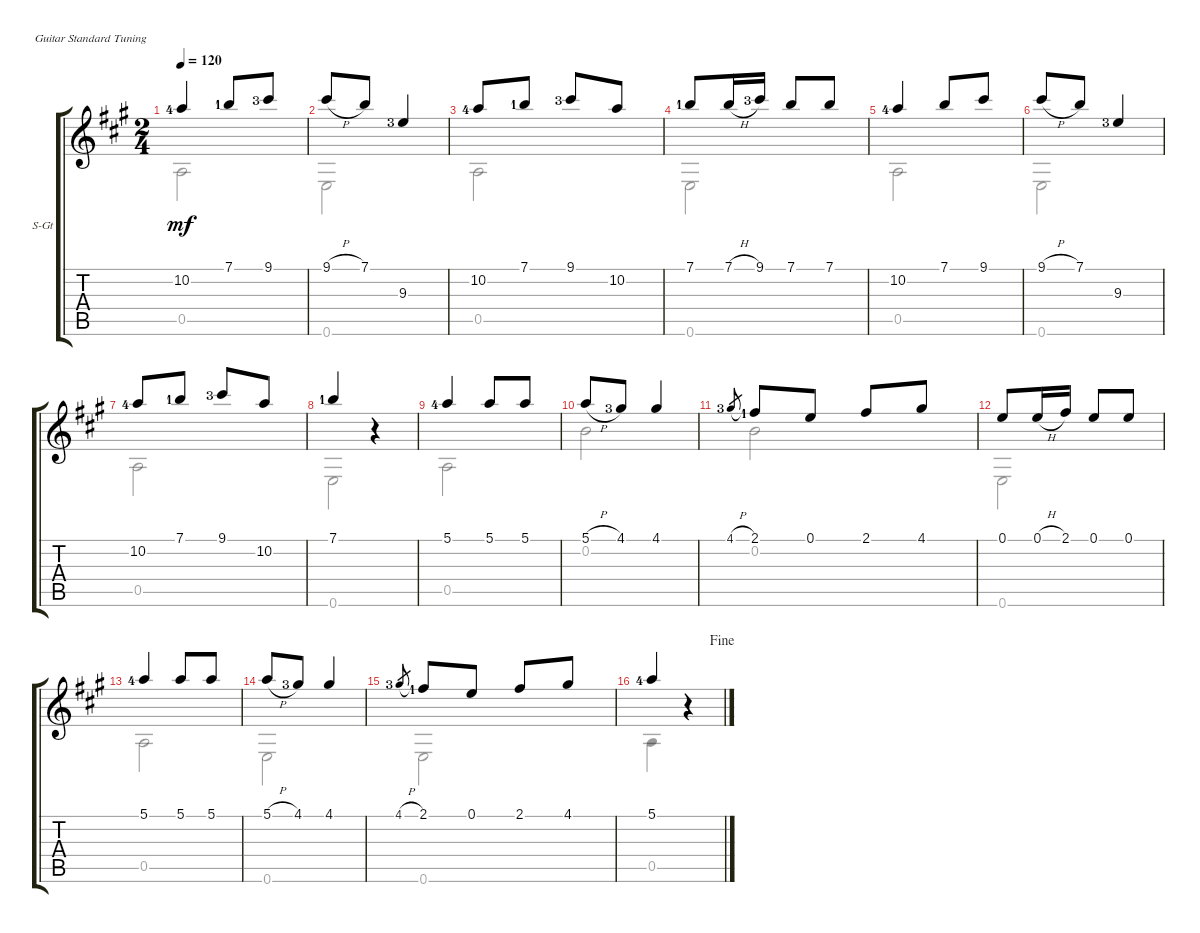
\defaultSystemsLayout 4
\bracketExtendMode groupsimilarinstruments
\firstSystemTrackNameOrientation horizontal
\otherSystemsTrackNameOrientation horizontal
\track ("Steel Guitar" "S-Gt") {instrument acousticguitarsteel}
\staff {score tabs}
\tuning (E4 B3 G3 D3 A2 E2)
\voice
\ts (2 4)
\ac
\tempo 120
\clef g2
\scale
0.317384
\ks a
10.2{lf 5}.4{dy mf instrument acousticguitarsteel} 7.1{lf 2}.8 9.1{lf 4}.8 |
\scale
0.165869 9.1{h}.8 7.1.8 9.3{lf 4}.4 |
\scale
0.202552 10.2{lf 5}.8 7.1{lf 2}.8 9.1{lf 4}.8 10.2.8 |
\scale
0.314195 7.1{lf 2}.8 7.1{h}.16 9.1{lf 4}.16 7.1.8 7.1.8 |
\scale
0.267416 10.2{lf 5}.4 7.1.8 9.1.8 |
\scale
0.233708 9.1{h}.8 7.1.8 9.3{lf 4}.4 |
\scale
0.285393 10.2{lf 5}.8 7.1{lf 2}.8 9.1{lf 4}.8 10.2.8 |
\scale
0.213483 7.1{lf 2}.4 r.4 |
\scale
0.225434 5.1{lf 5}.4 5.1.8 5.1.8 |
\scale
0.2158 5.1{h}.8 4.1{lf 4}.8 4.1.4 |
\scale
0.265896 4.1{h lf 4}.8{gr} 2.1{lf 2}.8 0.1.8 2.1.8 4.1.8 |
\scale
0.292871 0.1.8 0.1{h}.16 2.1.16 0.1.8 0.1.8 |
\scale
0.253247 5.1{lf 5}.4 5.1.8 5.1.8 |
\scale
0.242424 5.1{h}.8 4.1{lf 4}.8 4.1.4 |
\scale
0.298701 4.1{h lf 4}.8{gr} 2.1{lf 2}.8 0.1.8 2.1.8 4.1.8 |
\jump fine
\scale
0.205628 5.1{lf 5}.4 r.4
\voice
\clef g2
\ottava regular
\simile none
\scale
0.317384
\ks a
0.5.2{dy mf} |
\scale
0.165869 0.6.2 |
\scale
0.202552 0.5.2 |
\scale
0.314195 0.6.2 |
\scale
0.267416 0.5.2 |
\scale
0.233708 0.6.2 |
\scale
0.285393 0.5.2 |
\scale
0.213483 0.6.2 |
\scale
0.225434 0.5.2 |
\scale
0.2158 0.2.2 |
\scale
0.265896 0.2.2 |
\scale
0.292871 0.6.2 |
\scale
0.253247 0.5.2 |
\scale
0.242424 0.6.2 |
\scale
0.298701 0.6.2 |
\scale
0.205628 0.5.4 r.4
